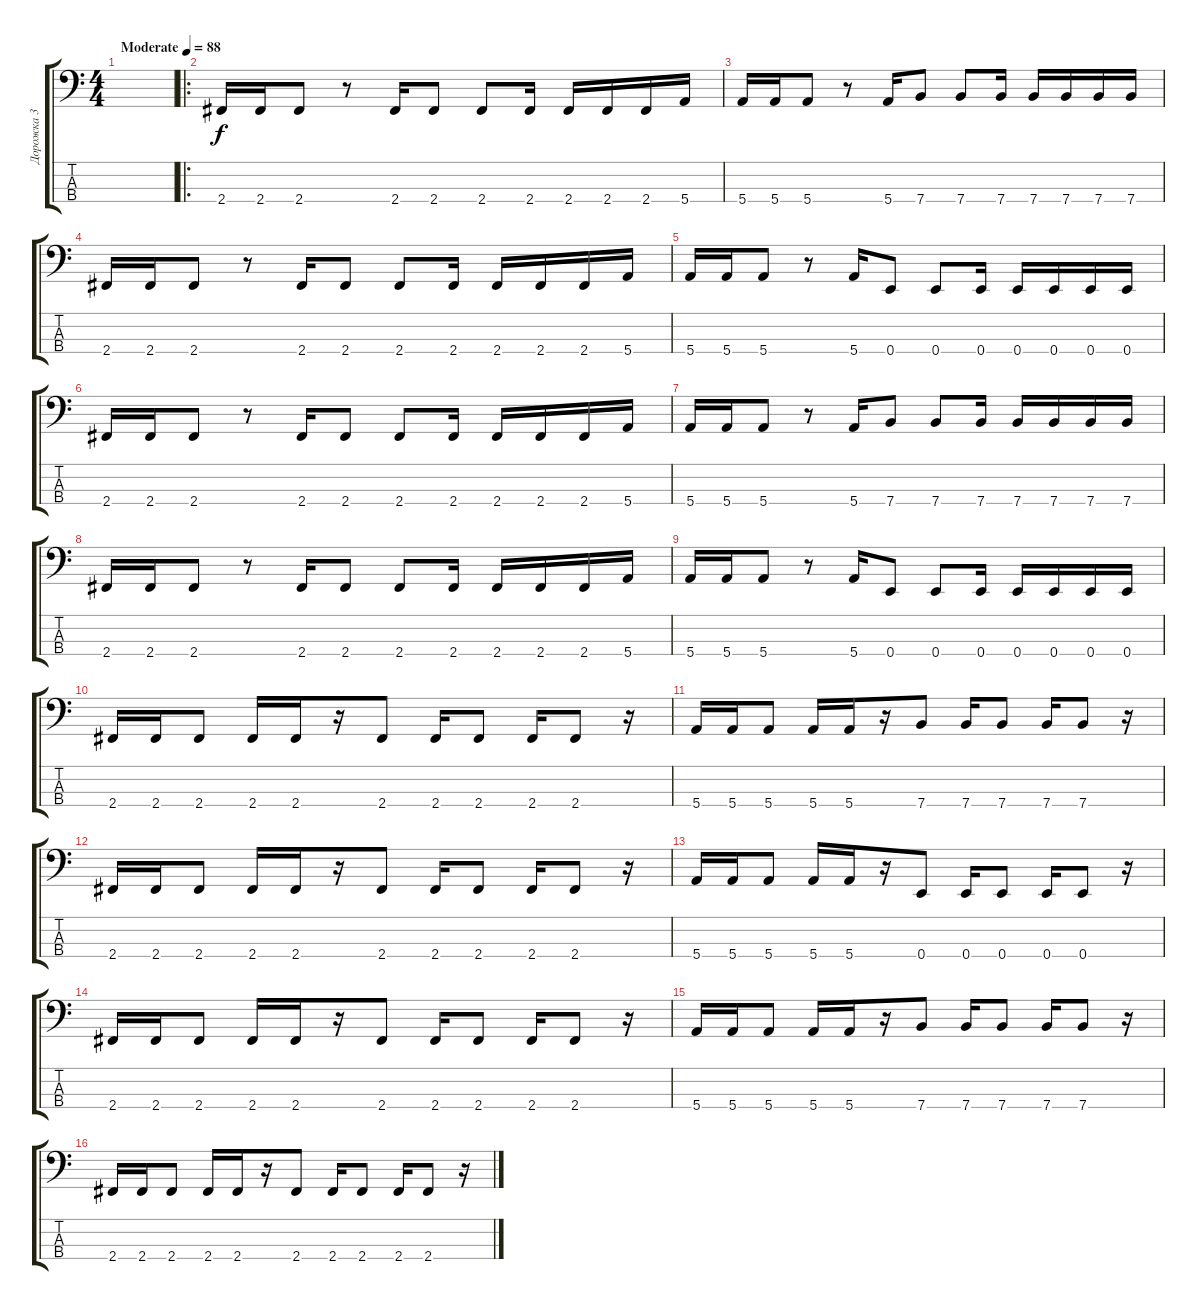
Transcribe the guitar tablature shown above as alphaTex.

\track ("Дорожка 3" "Дорожка 3") {instrument electricbasspick}
\staff {score tabs}
\tuning (G2 D2 A1 E1) {hide}
\ts (4 4)
\tempo (88 "Moderate")
\clef f4
\ks c
|
\ro
2.4.16 2.4.16 2.4.8 r.8 2.4.16 2.4.8 2.4.8 2.4.16 2.4.16 2.4.16 2.4.16 5.4.16 |
5.4.16 5.4.16 5.4.8 r.8 5.4.16 7.4.8 7.4.8 7.4.16 7.4.16 7.4.16 7.4.16 7.4.16 |
2.4.16 2.4.16 2.4.8 r.8 2.4.16 2.4.8 2.4.8 2.4.16 2.4.16 2.4.16 2.4.16 5.4.16 |
5.4.16 5.4.16 5.4.8 r.8 5.4.16 0.4.8 0.4.8 0.4.16 0.4.16 0.4.16 0.4.16 0.4.16 |
2.4.16 2.4.16 2.4.8 r.8 2.4.16 2.4.8 2.4.8 2.4.16 2.4.16 2.4.16 2.4.16 5.4.16 |
5.4.16 5.4.16 5.4.8 r.8 5.4.16 7.4.8 7.4.8 7.4.16 7.4.16 7.4.16 7.4.16 7.4.16 |
2.4.16 2.4.16 2.4.8 r.8 2.4.16 2.4.8 2.4.8 2.4.16 2.4.16 2.4.16 2.4.16 5.4.16 |
5.4.16 5.4.16 5.4.8 r.8 5.4.16 0.4.8 0.4.8 0.4.16 0.4.16 0.4.16 0.4.16 0.4.16 |
2.4.16 2.4.16 2.4.8 2.4.16 2.4.16 r.16 2.4.8 2.4.16 2.4.8 2.4.16 2.4.8 r.16 |
5.4.16 5.4.16 5.4.8 5.4.16 5.4.16 r.16 7.4.8 7.4.16 7.4.8 7.4.16 7.4.8 r.16 |
2.4.16 2.4.16 2.4.8 2.4.16 2.4.16 r.16 2.4.8 2.4.16 2.4.8 2.4.16 2.4.8 r.16 |
5.4.16 5.4.16 5.4.8 5.4.16 5.4.16 r.16 0.4.8 0.4.16 0.4.8 0.4.16 0.4.8 r.16 |
2.4.16 2.4.16 2.4.8 2.4.16 2.4.16 r.16 2.4.8 2.4.16 2.4.8 2.4.16 2.4.8 r.16 |
5.4.16 5.4.16 5.4.8 5.4.16 5.4.16 r.16 7.4.8 7.4.16 7.4.8 7.4.16 7.4.8 r.16 |
2.4.16 2.4.16 2.4.8 2.4.16 2.4.16 r.16 2.4.8 2.4.16 2.4.8 2.4.16 2.4.8 r.16
